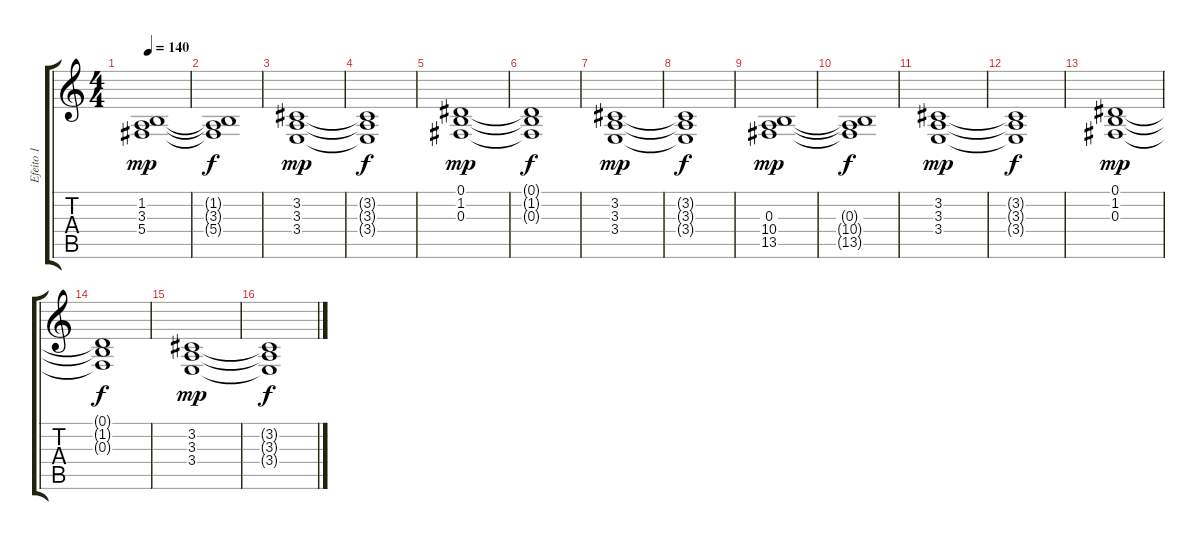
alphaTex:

\track ("Efeito 1" "Efeito 1") {instrument synthstrings1}
\staff {score tabs}
\tuning (Eb4 Bb3 Gb3 Db3 Ab2 Eb2) {hide}
\ts (4 4)
\tempo 140
\clef g2
\ks c
(1.2 3.3 5.4).1{dy mp instrument synthstrings1} |
(1.2{t} 3.3{t} 5.4{t}).1{dy f} |
(3.2 3.3 3.4).1{dy mp} |
(3.2{t} 3.3{t} 3.4{t}).1{dy f} |
(0.1 1.2 0.3).1{dy mp} |
(0.1{t} 1.2{t} 0.3{t}).1{dy f} |
(3.2 3.3 3.4).1{dy mp} |
(3.2{t} 3.3{t} 3.4{t}).1{dy f} |
(0.3 10.4 13.5).1{dy mp} |
(0.3{t} 10.4{t} 13.5{t}).1{dy f} |
(3.2 3.3 3.4).1{dy mp} |
(3.2{t} 3.3{t} 3.4{t}).1{dy f} |
(0.1 1.2 0.3).1{dy mp} |
(0.1{t} 1.2{t} 0.3{t}).1{dy f} |
(3.2 3.3 3.4).1{dy mp} |
(3.2{t} 3.3{t} 3.4{t}).1{dy f}
